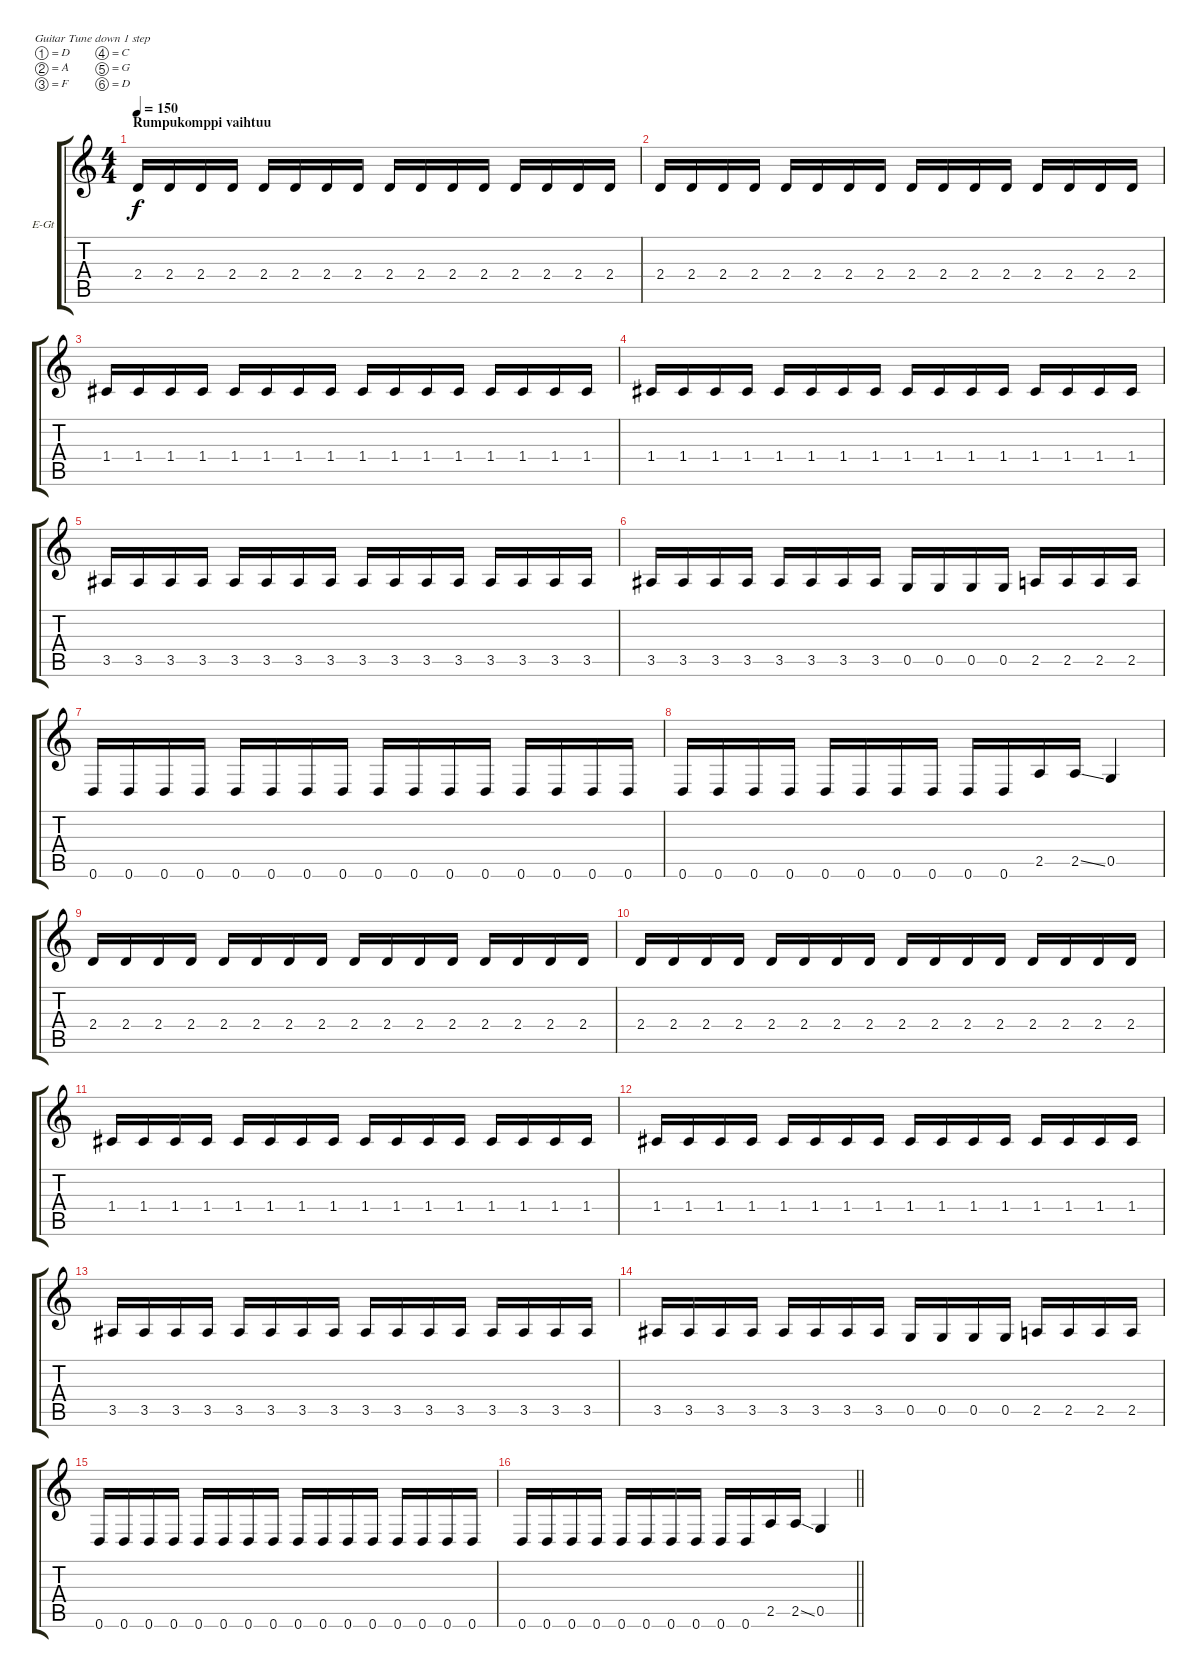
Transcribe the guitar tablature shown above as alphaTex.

\bracketExtendMode groupsimilarinstruments
\firstSystemTrackNameOrientation horizontal
\otherSystemsTrackNameOrientation horizontal
\track ("Kitara 2" "E-Gt") {instrument distortionguitar}
\staff {score tabs}
\tuning (D4 A3 F3 C3 G2 D2)
\ts (4 4)
\section ("" "Rumpukomppi vaihtuu")
\tempo 150
\clef g2
\ks c
2.4.16{dy f} 2.4.16 2.4.16 2.4.16 2.4.16 2.4.16 2.4.16 2.4.16 2.4.16 2.4.16 2.4.16 2.4.16 2.4.16 2.4.16 2.4.16 2.4.16 |
2.4.16 2.4.16 2.4.16 2.4.16 2.4.16 2.4.16 2.4.16 2.4.16 2.4.16 2.4.16 2.4.16 2.4.16 2.4.16 2.4.16 2.4.16 2.4.16 |
1.4.16 1.4.16 1.4.16 1.4.16 1.4.16 1.4.16 1.4.16 1.4.16 1.4.16 1.4.16 1.4.16 1.4.16 1.4.16 1.4.16 1.4.16 1.4.16 |
1.4.16 1.4.16 1.4.16 1.4.16 1.4.16 1.4.16 1.4.16 1.4.16 1.4.16 1.4.16 1.4.16 1.4.16 1.4.16 1.4.16 1.4.16 1.4.16 |
3.5.16 3.5.16 3.5.16 3.5.16 3.5.16 3.5.16 3.5.16 3.5.16 3.5.16 3.5.16 3.5.16 3.5.16 3.5.16 3.5.16 3.5.16 3.5.16 |
3.5.16 3.5.16 3.5.16 3.5.16 3.5.16 3.5.16 3.5.16 3.5.16 0.5.16 0.5.16 0.5.16 0.5.16 2.5.16 2.5.16 2.5.16 2.5.16 |
0.6.16 0.6.16 0.6.16 0.6.16 0.6.16 0.6.16 0.6.16 0.6.16 0.6.16 0.6.16 0.6.16 0.6.16 0.6.16 0.6.16 0.6.16 0.6.16 |
0.6.16 0.6.16 0.6.16 0.6.16 0.6.16 0.6.16 0.6.16 0.6.16 0.6.16 0.6.16 2.5.16 2.5{ss}.16 0.5.4 |
2.4.16 2.4.16 2.4.16 2.4.16 2.4.16 2.4.16 2.4.16 2.4.16 2.4.16 2.4.16 2.4.16 2.4.16 2.4.16 2.4.16 2.4.16 2.4.16 |
2.4.16 2.4.16 2.4.16 2.4.16 2.4.16 2.4.16 2.4.16 2.4.16 2.4.16 2.4.16 2.4.16 2.4.16 2.4.16 2.4.16 2.4.16 2.4.16 |
1.4.16 1.4.16 1.4.16 1.4.16 1.4.16 1.4.16 1.4.16 1.4.16 1.4.16 1.4.16 1.4.16 1.4.16 1.4.16 1.4.16 1.4.16 1.4.16 |
1.4.16 1.4.16 1.4.16 1.4.16 1.4.16 1.4.16 1.4.16 1.4.16 1.4.16 1.4.16 1.4.16 1.4.16 1.4.16 1.4.16 1.4.16 1.4.16 |
3.5.16 3.5.16 3.5.16 3.5.16 3.5.16 3.5.16 3.5.16 3.5.16 3.5.16 3.5.16 3.5.16 3.5.16 3.5.16 3.5.16 3.5.16 3.5.16 |
3.5.16 3.5.16 3.5.16 3.5.16 3.5.16 3.5.16 3.5.16 3.5.16 0.5.16 0.5.16 0.5.16 0.5.16 2.5.16 2.5.16 2.5.16 2.5.16 |
0.6.16 0.6.16 0.6.16 0.6.16 0.6.16 0.6.16 0.6.16 0.6.16 0.6.16 0.6.16 0.6.16 0.6.16 0.6.16 0.6.16 0.6.16 0.6.16 |
\barLineRight lightlight
0.6.16 0.6.16 0.6.16 0.6.16 0.6.16 0.6.16 0.6.16 0.6.16 0.6.16 0.6.16 2.5.16 2.5{ss}.16 0.5.4
